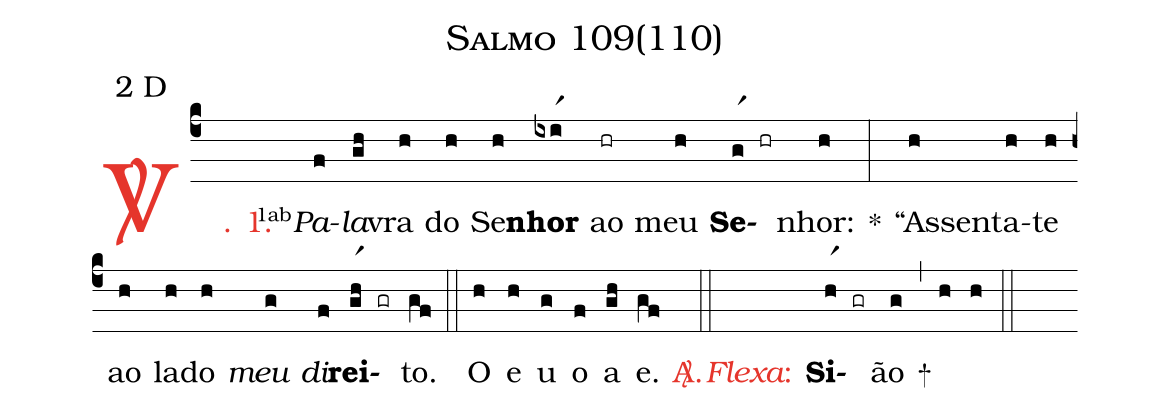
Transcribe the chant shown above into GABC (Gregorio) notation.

name: Salmo 109(110);
mode: 2;
mode-differentia: D;
%%
(c4)

<c><sp>V/</sp>. 1.</c>() <v>\VSup{1ab}</v><i>Pa</i>(f)<i>la</i>(gh)vra(h) do(h) Se(h)<b>nhor</b>(ixir1) ao(hr) meu(h) <b>Se</b>(gr1)(hr)nhor:(h) *(:) “Assen(h)ta-(h)te(h) ao(h) la(h)do(h) <i>meu</i>(g) <i>di</i>(f)<b>rei</b>(gr1h)(gr)to.(gf)

(::)

<eu>O(h) e(h) u(g) o(f) a(gh) e.</eu>(gf)

<c><sp>A/</sp>.</c>(::)

<nlba><c><i>Flexa</i>:</c>() <b>Si</b></nlba>(hr1)(gr)ão(g) +(,) (h) (h)

(::)
